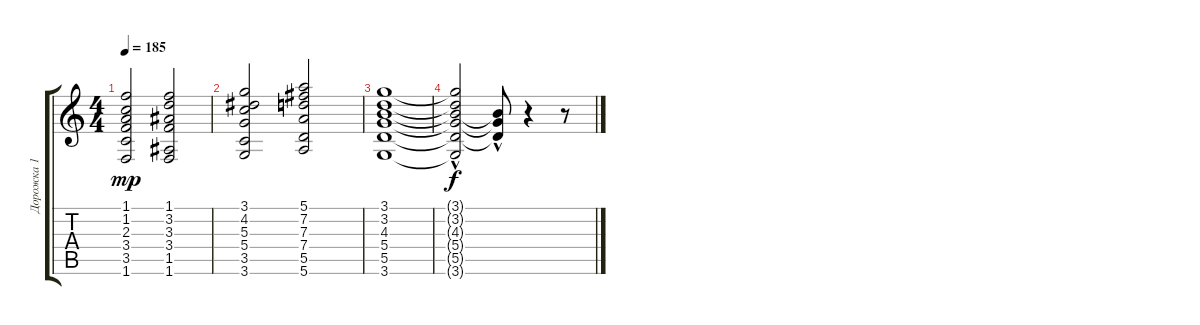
\track ("Дорожка 1" "Дорожка 1") {instrument distortionguitar}
\staff {score tabs}
\tuning (E4 B3 G3 D3 A2 E2) {hide}
\ts (4 4)
\tempo 185
\clef g2
\ks c
(1.1 1.2 2.3 3.4 3.5 1.6).2{dy mp} (1.1 3.2 3.3 3.4 1.5 1.6).2 |
(3.1 4.2 5.3 5.4 3.5 3.6).2 (5.1 7.2 7.3 7.4 5.5 5.6).2 |
(3.1 3.2 4.3 5.4 5.5 3.6).1 |
(3.1{t} 3.2{hac t} 4.3{t} 5.4{t} 5.5{t} 3.6{hac t}).2{dy f} (4.3{t} 5.4{hac t} 5.5{t}).8 r.4 r.8
